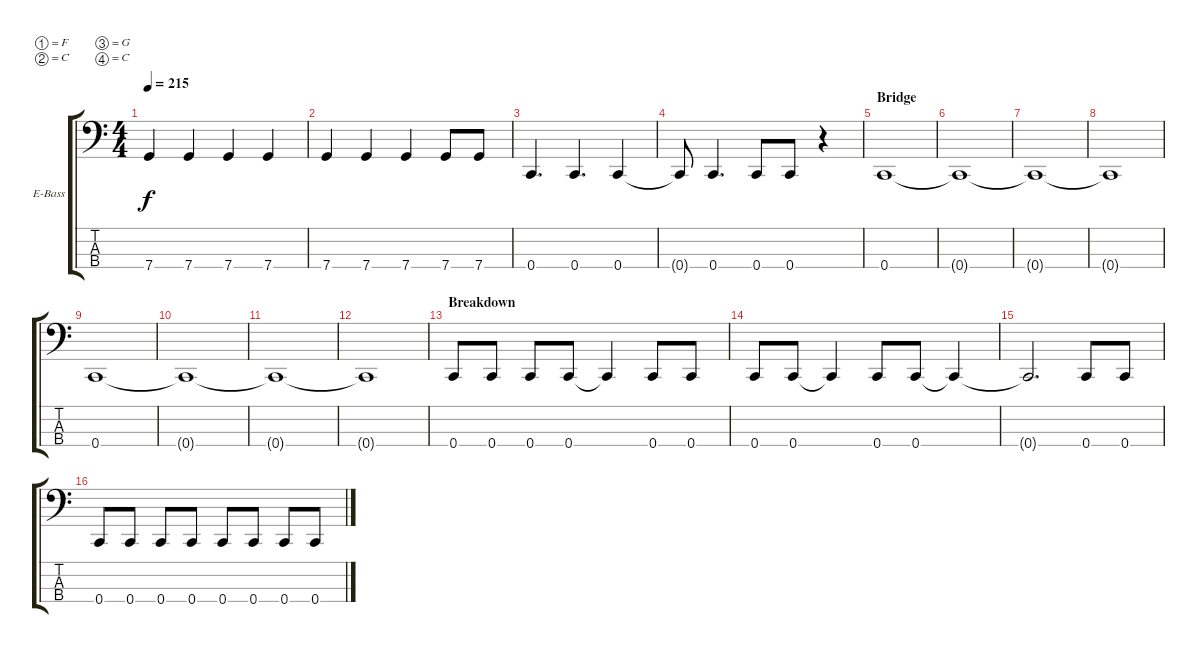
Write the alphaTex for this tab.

\defaultSystemsLayout 4
\bracketExtendMode groupsimilarinstruments
\firstSystemTrackNameOrientation horizontal
\otherSystemsTrackNameOrientation horizontal
\track ("Electric Bass" "E-Bass") {instrument electricbassfinger}
\staff {score tabs}
\tuning (F2 C2 G1 C1)
\ts (4 4)
\tempo 215
\clef f4
\ks c
7.4.4{dy f} 7.4.4 7.4.4 7.4.4 |
7.4.4 7.4.4 7.4.4 7.4.8 7.4.8 |
0.4.4{d} 0.4.4{d} 0.4.4 |
0.4{t}.8 0.4.4{d} 0.4.8 0.4.8 r.4 |
\section ("" "Bridge")
0.4.1 |
0.4{t}.1 |
0.4{t}.1 |
0.4{t}.1 |
0.4.1 |
0.4{t}.1 |
0.4{t}.1 |
0.4{t}.1 |
\section ("" "Breakdown")
0.4.8 0.4.8 0.4.8 0.4.8 0.4{t}.4 0.4.8 0.4.8 |
0.4.8 0.4.8 0.4{t}.4 0.4.8 0.4.8 0.4{t}.4 |
0.4{t}.2{d} 0.4.8 0.4.8 |
0.4.8 0.4.8 0.4.8 0.4.8 0.4.8 0.4.8 0.4.8 0.4.8
